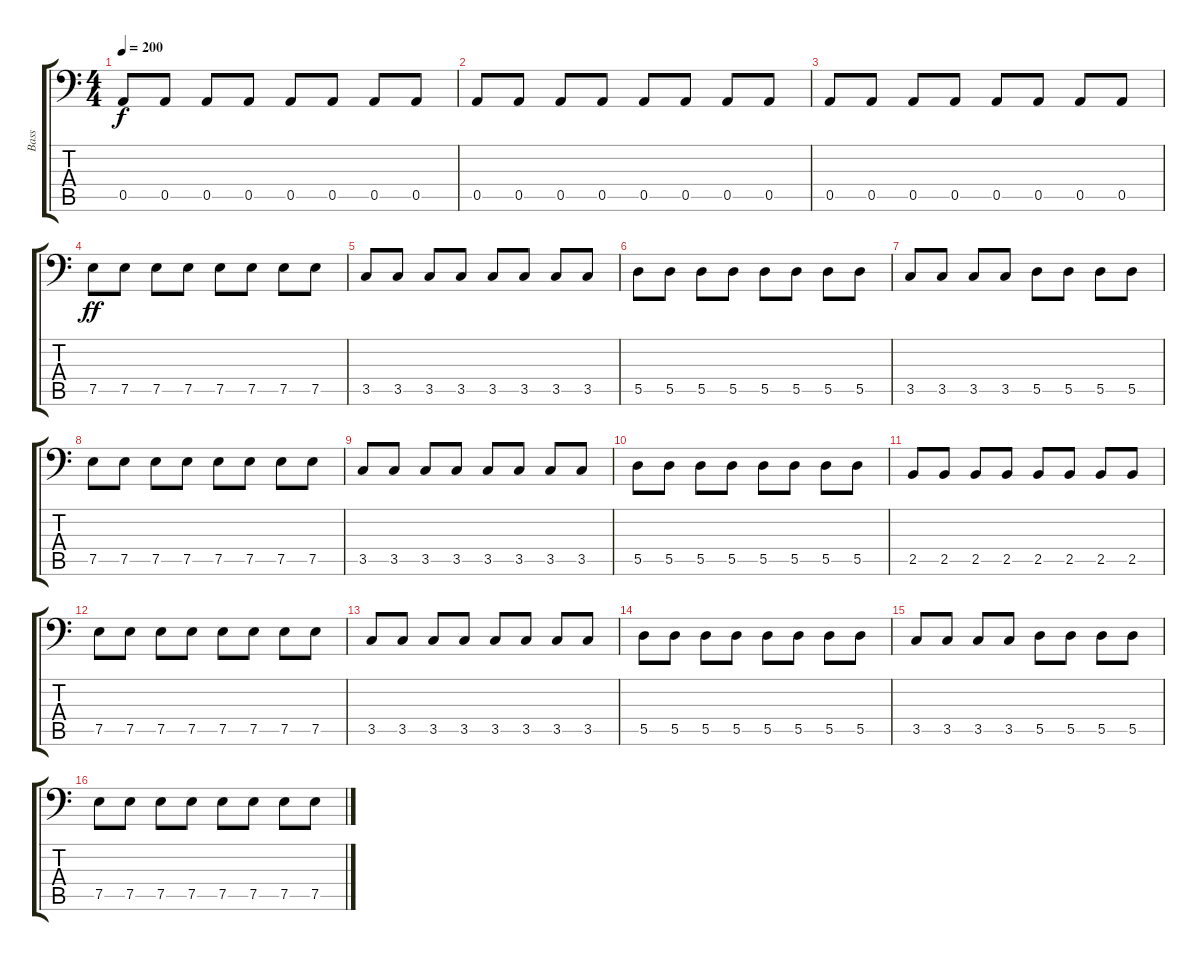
\track ("Bass" "Bass") {instrument electricbassfinger}
\staff {score tabs}
\tuning (E3 B2 G2 D2 A1 E1) {hide}
\ts (4 4)
\tempo 200
\clef f4
\ks c
0.5.8{dy f} 0.5.8 0.5.8 0.5.8 0.5.8 0.5.8 0.5.8 0.5.8 |
0.5.8 0.5.8 0.5.8 0.5.8 0.5.8 0.5.8 0.5.8 0.5.8 |
0.5.8 0.5.8 0.5.8 0.5.8 0.5.8 0.5.8 0.5.8 0.5.8 |
7.5.8{dy ff} 7.5.8 7.5.8 7.5.8 7.5.8 7.5.8 7.5.8 7.5.8 |
3.5.8 3.5.8 3.5.8 3.5.8 3.5.8 3.5.8 3.5.8 3.5.8 |
5.5.8 5.5.8 5.5.8 5.5.8 5.5.8 5.5.8 5.5.8 5.5.8 |
3.5.8 3.5.8 3.5.8 3.5.8 5.5.8 5.5.8 5.5.8 5.5.8 |
7.5.8 7.5.8 7.5.8 7.5.8 7.5.8 7.5.8 7.5.8 7.5.8 |
3.5.8 3.5.8 3.5.8 3.5.8 3.5.8 3.5.8 3.5.8 3.5.8 |
5.5.8 5.5.8 5.5.8 5.5.8 5.5.8 5.5.8 5.5.8 5.5.8 |
2.5.8 2.5.8 2.5.8 2.5.8 2.5.8 2.5.8 2.5.8 2.5.8 |
7.5.8 7.5.8 7.5.8 7.5.8 7.5.8 7.5.8 7.5.8 7.5.8 |
3.5.8 3.5.8 3.5.8 3.5.8 3.5.8 3.5.8 3.5.8 3.5.8 |
5.5.8 5.5.8 5.5.8 5.5.8 5.5.8 5.5.8 5.5.8 5.5.8 |
3.5.8 3.5.8 3.5.8 3.5.8 5.5.8 5.5.8 5.5.8 5.5.8 |
7.5.8 7.5.8 7.5.8 7.5.8 7.5.8 7.5.8 7.5.8 7.5.8
